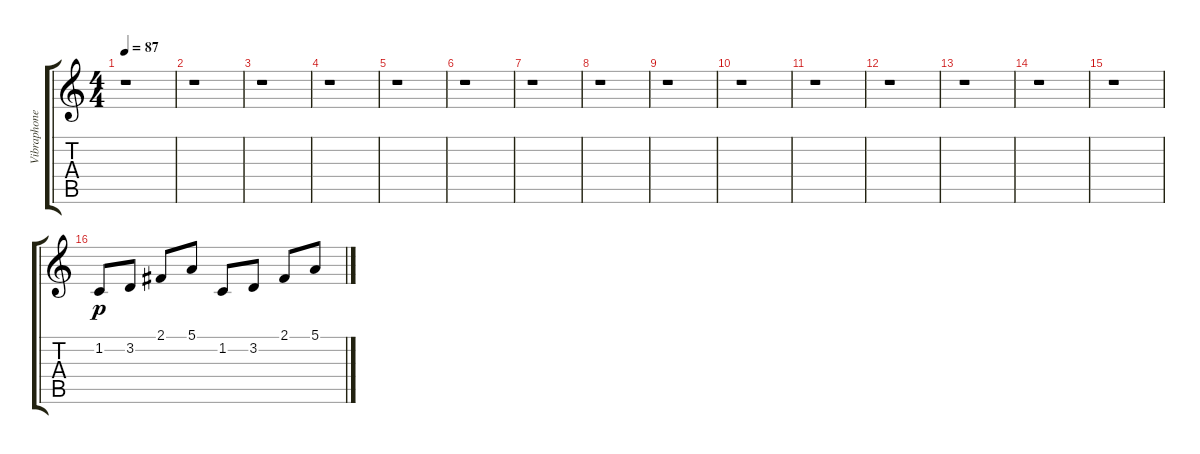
\track ("Vibraphone" "Vibraphone") {instrument vibraphone}
\staff {score tabs}
\tuning (E4 B3 G3 D3 A2 E2) {hide}
\ts (4 4)
\tempo 87
\clef g2
\ks c
r.1{dy pp} |
r.1 |
r.1 |
r.1 |
r.1 |
r.1 |
r.1 |
r.1 |
r.1 |
r.1 |
r.1 |
r.1 |
r.1 |
r.1 |
r.1 |
1.2.8{dy p} 3.2.8 2.1.8 5.1.8 1.2.8 3.2.8 2.1.8 5.1.8
